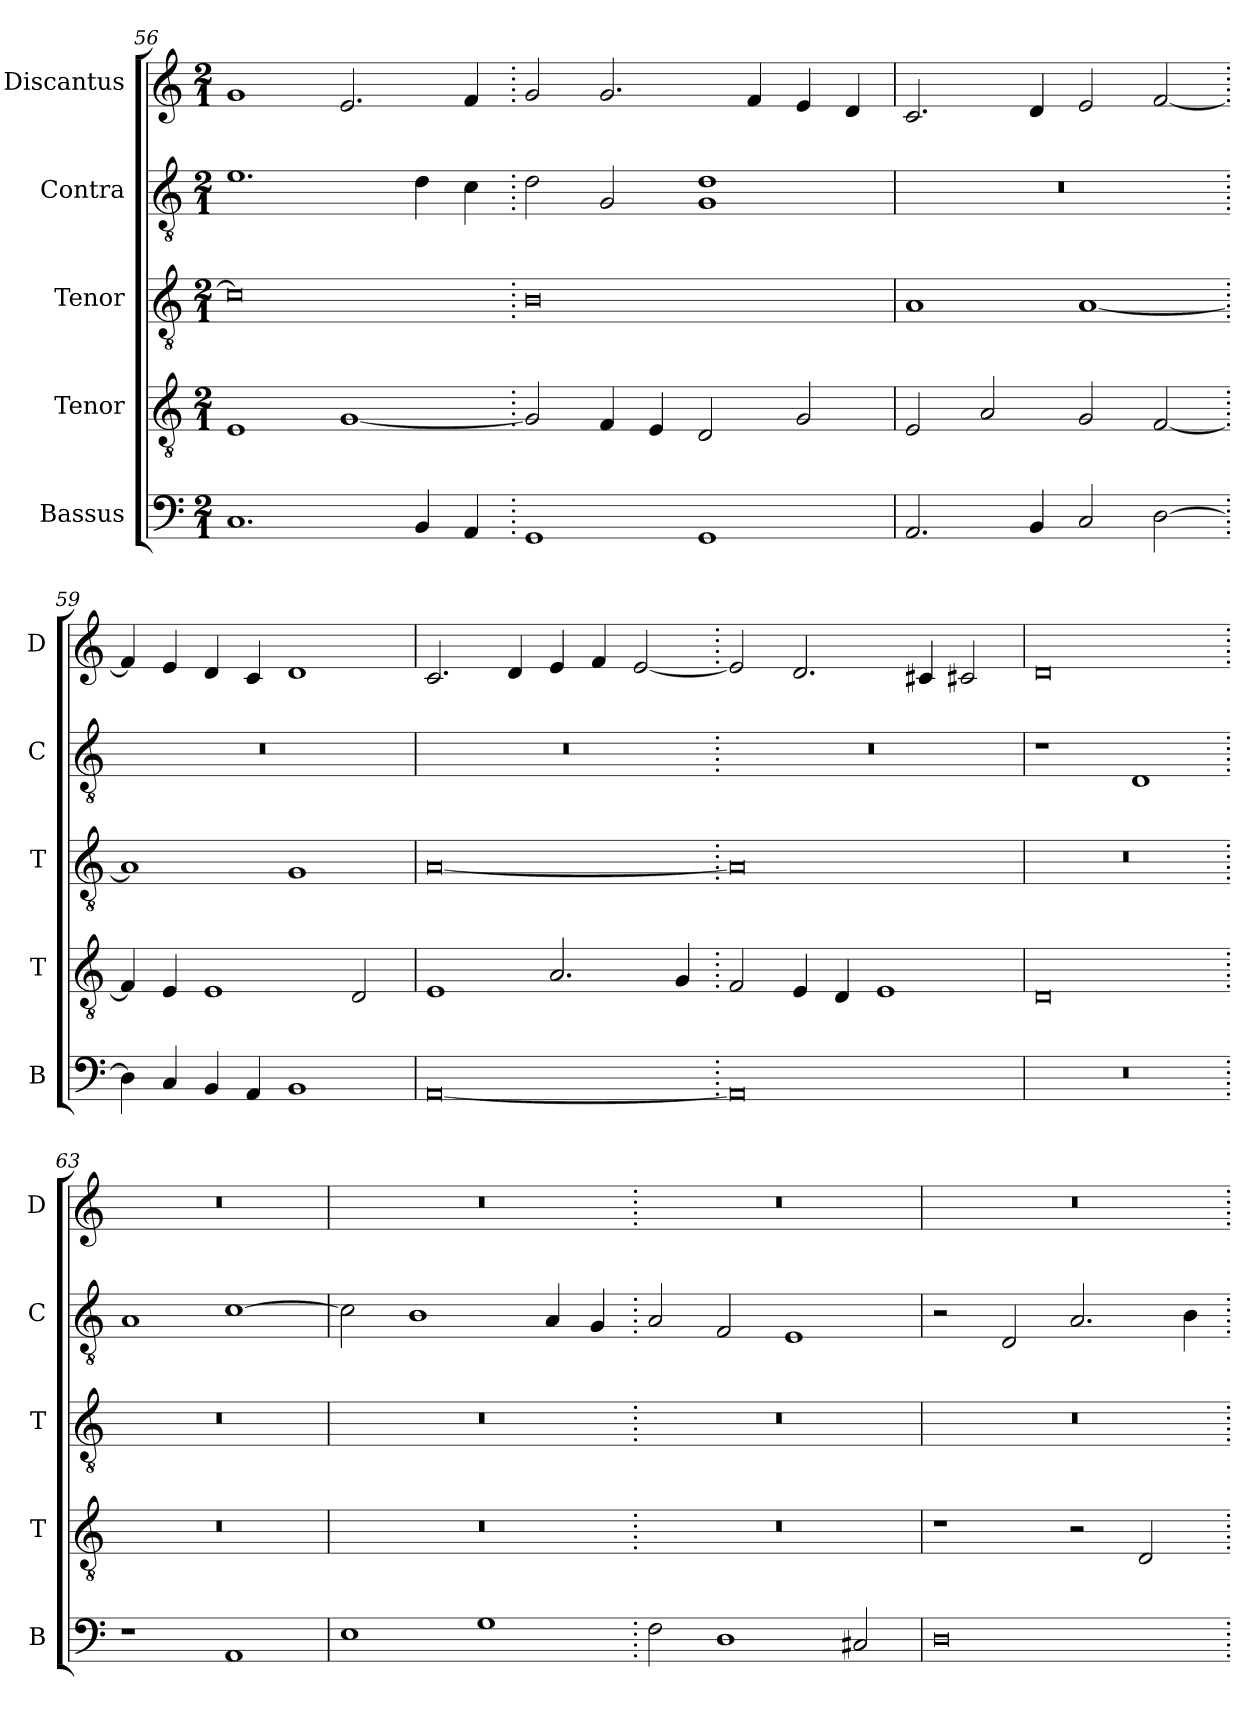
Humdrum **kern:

**kern	**kern	**kern	**kern	**kern
*part5	*part4	*part3	*part2	*part1
*staff5	*staff4	*staff3	*staff2	*staff1
*I"Bassus	*I"Tenor	*I"Tenor	*I"Contra	*I"Discantus
*I'B	*I'T	*I'T	*I'C	*I'D
*clefF4	*clefGv2	*clefGv2	*clefGv2	*clefG2
*k[]	*k[]	*k[]	*k[]	*k[]
*M2/1	*M2/1	*M2/1	*M2/1	*M2/1
=56	=56	=56	=56	=56
1.C	1E	0c]	1.e	1g
.	[1G	.	.	2.e/
4BB/	.	.	4d\	.
4AA/	.	.	4c\	4f/
=57.	=57.	=57.	=57.	=57.
1GG	2G/]	0B	2d\	2g/
.	4F/	.	2G/	2.g/
.	4E/	.	.	.
1GG	2D/	.	1G 1d	.
.	.	.	.	4f/
.	2G/	.	.	4e/
.	.	.	.	4d/
=58	=58	=58	=58	=58
2.AA/	2E/	1A	0r	2.c/
.	2A/	.	.	.
4BB/	.	.	.	4d/
2C/	2G/	[1A	.	2e/
[2D\	[2F/	.	.	[2f/
=59.	=59.	=59.	=59.	=59.
4D\]	4F/]	1A]	0r	4f/]
4C/	4E/	.	.	4e/
4BB/	1E	.	.	4d/
4AA/	.	.	.	4c/
1BB	.	1G	.	1d
.	2D/	.	.	.
=60	=60	=60	=60	=60
[0AA	1E	[0A	0r	2.c/
.	.	.	.	4d/
.	2.A/	.	.	4e/
.	.	.	.	4f/
.	.	.	.	[2e/
.	4G/	.	.	.
=61.	=61.	=61.	=61.	=61.
0AA]	2F/	0A]	0r	2e/]
.	4E/	.	.	2.d/
.	4D/	.	.	.
.	1E	.	.	.
.	.	.	.	4c#X/
.	.	.	.	2c#X/
=62	=62	=62	=62	=62
0r	0D	0r	1r	0d
.	.	.	1D	.
=63.	=63.	=63.	=63.	=63.
1r	0r	0r	1A	0r
1AA	.	.	[1c	.
=64	=64	=64	=64	=64
1E	0r	0r	2c\]	0r
.	.	.	1B	.
1G	.	.	.	.
.	.	.	4A/	.
.	.	.	4G/	.
=65.	=65.	=65.	=65.	=65.
2F\	0r	0r	2A/	0r
1D	.	.	2F/	.
.	.	.	1E	.
2C#X/	.	.	.	.
=66	=66	=66	=66	=66
0D	1r	0r	2r	0r
.	.	.	2D/	.
.	2r	.	2.A/	.
.	2D/	.	.	.
.	.	.	4B\	.
=.	=.	=.	=.	=.
*-	*-	*-	*-	*-
